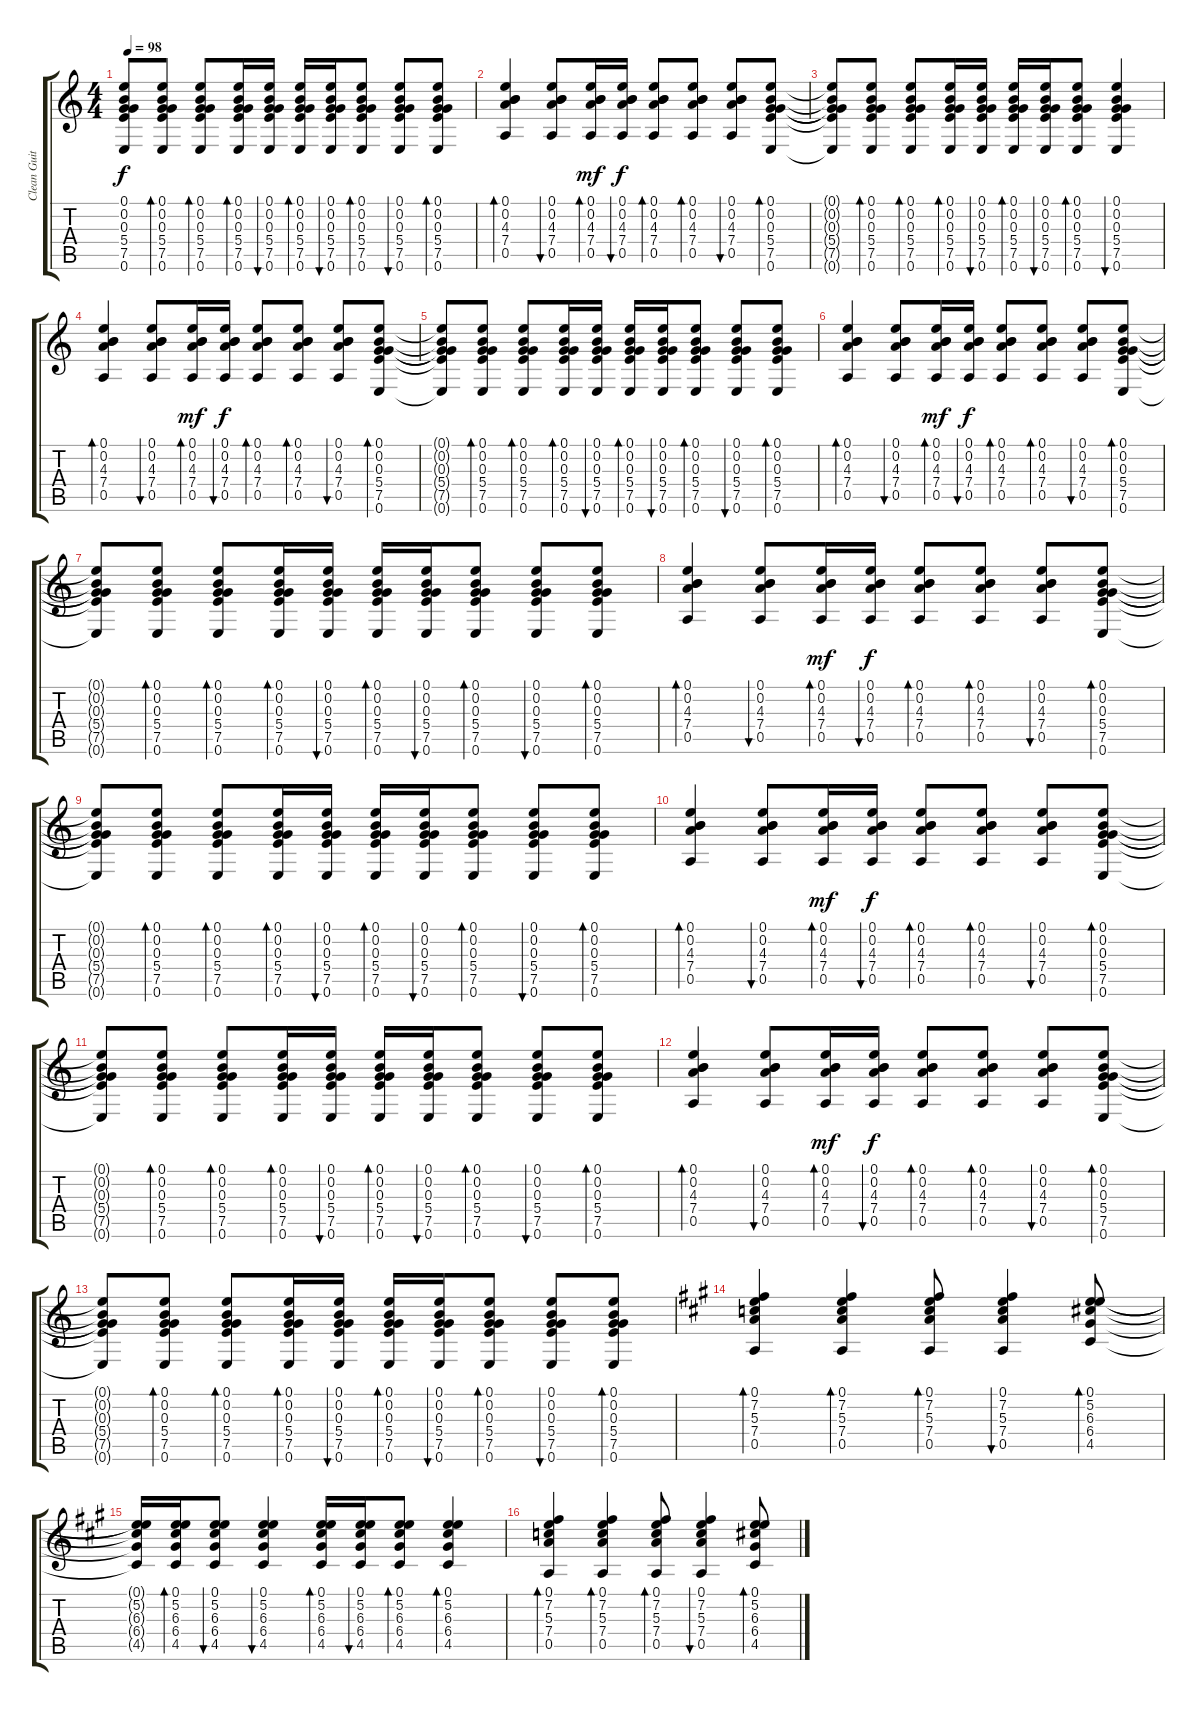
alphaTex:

\track ("Clean Guitar 2" "Clean Guit") {instrument acousticguitarnylon}
\staff {score tabs}
\tuning (E4 B3 G3 D3 A2 E2) {hide}
\ts (4 4)
\tempo 98
\clef g2
\ks aminor
(0.1{t} 0.2{t} 0.3{t} 5.4{t} 7.5{t} 0.6{t}).8{dy f} (0.1 0.2 0.3 5.4 7.5 0.6).8{bd 60} (0.1 0.2 0.3 5.4 7.5 0.6).8{bd 60} (0.1 0.2 0.3 5.4 7.5 0.6).16{bd 30} (0.1 0.2 0.3 5.4 7.5 0.6).16{bu 30} (0.1 0.2 0.3 5.4 7.5 0.6).16{bd 30} (0.1 0.2 0.3 5.4 7.5 0.6).16{bu 30} (0.1 0.2 0.3 5.4 7.5 0.6).8{bd 60} (0.1 0.2 0.3 5.4 7.5 0.6).8{bu 60} (0.1 0.2 0.3 5.4 7.5 0.6).8{bd 60} |
(0.1 0.2 4.3 7.4 0.5).4{bd 120} (0.1 0.2 4.3 7.4 0.5).8{bu 60} (0.1 0.2 4.3 7.4 0.5).16{bd 30 dy mf} (0.1 0.2 4.3 7.4 0.5).16{bu 30 dy f} (0.1 0.2 4.3 7.4 0.5).8{bd 60} (0.1 0.2 4.3 7.4 0.5).8{bd 60} (0.1 0.2 4.3 7.4 0.5).8{bu 60} (0.1 0.2 0.3 5.4 7.5 0.6).8{bd 60} |
(0.1{t} 0.2{t} 0.3{t} 5.4{t} 7.5{t} 0.6{t}).8 (0.1 0.2 0.3 5.4 7.5 0.6).8{bd 60} (0.1 0.2 0.3 5.4 7.5 0.6).8{bd 60} (0.1 0.2 0.3 5.4 7.5 0.6).16{bd 30} (0.1 0.2 0.3 5.4 7.5 0.6).16{bu 30} (0.1 0.2 0.3 5.4 7.5 0.6).16{bd 30} (0.1 0.2 0.3 5.4 7.5 0.6).16{bu 30} (0.1 0.2 0.3 5.4 7.5 0.6).8{bd 60} (0.1 0.2 0.3 5.4 7.5 0.6).4{bu 60} |
(0.1 0.2 4.3 7.4 0.5).4{bd 120} (0.1 0.2 4.3 7.4 0.5).8{bu 60} (0.1 0.2 4.3 7.4 0.5).16{bd 30 dy mf} (0.1 0.2 4.3 7.4 0.5).16{bu 30 dy f} (0.1 0.2 4.3 7.4 0.5).8{bd 60} (0.1 0.2 4.3 7.4 0.5).8{bd 60} (0.1 0.2 4.3 7.4 0.5).8{bu 60} (0.1 0.2 0.3 5.4 7.5 0.6).8{bd 60} |
(0.1{t} 0.2{t} 0.3{t} 5.4{t} 7.5{t} 0.6{t}).8 (0.1 0.2 0.3 5.4 7.5 0.6).8{bd 60} (0.1 0.2 0.3 5.4 7.5 0.6).8{bd 60} (0.1 0.2 0.3 5.4 7.5 0.6).16{bd 30} (0.1 0.2 0.3 5.4 7.5 0.6).16{bu 30} (0.1 0.2 0.3 5.4 7.5 0.6).16{bd 30} (0.1 0.2 0.3 5.4 7.5 0.6).16{bu 30} (0.1 0.2 0.3 5.4 7.5 0.6).8{bd 60} (0.1 0.2 0.3 5.4 7.5 0.6).8{bu 60} (0.1 0.2 0.3 5.4 7.5 0.6).8{bd 60} |
(0.1 0.2 4.3 7.4 0.5).4{bd 120} (0.1 0.2 4.3 7.4 0.5).8{bu 60} (0.1 0.2 4.3 7.4 0.5).16{bd 30 dy mf} (0.1 0.2 4.3 7.4 0.5).16{bu 30 dy f} (0.1 0.2 4.3 7.4 0.5).8{bd 60} (0.1 0.2 4.3 7.4 0.5).8{bd 60} (0.1 0.2 4.3 7.4 0.5).8{bu 60} (0.1 0.2 0.3 5.4 7.5 0.6).8{bd 60} |
(0.1{t} 0.2{t} 0.3{t} 5.4{t} 7.5{t} 0.6{t}).8 (0.1 0.2 0.3 5.4 7.5 0.6).8{bd 60} (0.1 0.2 0.3 5.4 7.5 0.6).8{bd 60} (0.1 0.2 0.3 5.4 7.5 0.6).16{bd 30} (0.1 0.2 0.3 5.4 7.5 0.6).16{bu 30} (0.1 0.2 0.3 5.4 7.5 0.6).16{bd 30} (0.1 0.2 0.3 5.4 7.5 0.6).16{bu 30} (0.1 0.2 0.3 5.4 7.5 0.6).8{bd 60} (0.1 0.2 0.3 5.4 7.5 0.6).8{bu 60} (0.1 0.2 0.3 5.4 7.5 0.6).8{bd 60} |
(0.1 0.2 4.3 7.4 0.5).4{bd 120} (0.1 0.2 4.3 7.4 0.5).8{bu 60} (0.1 0.2 4.3 7.4 0.5).16{bd 30 dy mf} (0.1 0.2 4.3 7.4 0.5).16{bu 30 dy f} (0.1 0.2 4.3 7.4 0.5).8{bd 60} (0.1 0.2 4.3 7.4 0.5).8{bd 60} (0.1 0.2 4.3 7.4 0.5).8{bu 60} (0.1 0.2 0.3 5.4 7.5 0.6).8{bd 60} |
(0.1{t} 0.2{t} 0.3{t} 5.4{t} 7.5{t} 0.6{t}).8 (0.1 0.2 0.3 5.4 7.5 0.6).8{bd 60} (0.1 0.2 0.3 5.4 7.5 0.6).8{bd 60} (0.1 0.2 0.3 5.4 7.5 0.6).16{bd 30} (0.1 0.2 0.3 5.4 7.5 0.6).16{bu 30} (0.1 0.2 0.3 5.4 7.5 0.6).16{bd 30} (0.1 0.2 0.3 5.4 7.5 0.6).16{bu 30} (0.1 0.2 0.3 5.4 7.5 0.6).8{bd 60} (0.1 0.2 0.3 5.4 7.5 0.6).8{bu 60} (0.1 0.2 0.3 5.4 7.5 0.6).8{bd 60} |
(0.1 0.2 4.3 7.4 0.5).4{bd 120} (0.1 0.2 4.3 7.4 0.5).8{bu 60} (0.1 0.2 4.3 7.4 0.5).16{bd 30 dy mf} (0.1 0.2 4.3 7.4 0.5).16{bu 30 dy f} (0.1 0.2 4.3 7.4 0.5).8{bd 60} (0.1 0.2 4.3 7.4 0.5).8{bd 60} (0.1 0.2 4.3 7.4 0.5).8{bu 60} (0.1 0.2 0.3 5.4 7.5 0.6).8{bd 60} |
(0.1{t} 0.2{t} 0.3{t} 5.4{t} 7.5{t} 0.6{t}).8 (0.1 0.2 0.3 5.4 7.5 0.6).8{bd 60} (0.1 0.2 0.3 5.4 7.5 0.6).8{bd 60} (0.1 0.2 0.3 5.4 7.5 0.6).16{bd 30} (0.1 0.2 0.3 5.4 7.5 0.6).16{bu 30} (0.1 0.2 0.3 5.4 7.5 0.6).16{bd 30} (0.1 0.2 0.3 5.4 7.5 0.6).16{bu 30} (0.1 0.2 0.3 5.4 7.5 0.6).8{bd 60} (0.1 0.2 0.3 5.4 7.5 0.6).8{bu 60} (0.1 0.2 0.3 5.4 7.5 0.6).8{bd 60} |
(0.1 0.2 4.3 7.4 0.5).4{bd 120} (0.1 0.2 4.3 7.4 0.5).8{bu 60} (0.1 0.2 4.3 7.4 0.5).16{bd 30 dy mf} (0.1 0.2 4.3 7.4 0.5).16{bu 30 dy f} (0.1 0.2 4.3 7.4 0.5).8{bd 60} (0.1 0.2 4.3 7.4 0.5).8{bd 60} (0.1 0.2 4.3 7.4 0.5).8{bu 60} (0.1 0.2 0.3 5.4 7.5 0.6).8{bd 60} |
(0.1{t} 0.2{t} 0.3{t} 5.4{t} 7.5{t} 0.6{t}).8 (0.1 0.2 0.3 5.4 7.5 0.6).8{bd 60} (0.1 0.2 0.3 5.4 7.5 0.6).8{bd 60} (0.1 0.2 0.3 5.4 7.5 0.6).16{bd 30} (0.1 0.2 0.3 5.4 7.5 0.6).16{bu 30} (0.1 0.2 0.3 5.4 7.5 0.6).16{bd 30} (0.1 0.2 0.3 5.4 7.5 0.6).16{bu 30} (0.1 0.2 0.3 5.4 7.5 0.6).8{bd 60} (0.1 0.2 0.3 5.4 7.5 0.6).8{bu 60} (0.1 0.2 0.3 5.4 7.5 0.6).8{bd 60} |
\ks f#minor
(0.1 7.2 5.3 7.4 0.5).4{bd 120} (0.1 7.2 5.3 7.4 0.5).4{bd 60} (0.1 7.2 5.3 7.4 0.5).8{bd 60} (0.1 7.2 5.3 7.4 0.5).4{bu 60} (0.1 5.2 6.3 6.4 4.5).8{bd 60} |
(0.1{t} 5.2{t} 6.3{t} 6.4{t} 4.5{t}).16 (0.1 5.2 6.3 6.4 4.5).16{bd 30} (0.1 5.2 6.3 6.4 4.5).8{bu 30} (0.1 5.2 6.3 6.4 4.5).4{bu 60} (0.1 5.2 6.3 6.4 4.5).16{bd 30} (0.1 5.2 6.3 6.4 4.5).16{bu 30} (0.1 5.2 6.3 6.4 4.5).8{bd 60} (0.1 5.2 6.3 6.4 4.5).4{bd 60} |
(0.1 7.2 5.3 7.4 0.5).4{bd 120} (0.1 7.2 5.3 7.4 0.5).4{bd 60} (0.1 7.2 5.3 7.4 0.5).8{bd 60} (0.1 7.2 5.3 7.4 0.5).4{bu 60} (0.1 5.2 6.3 6.4 4.5).8{bd 60}
